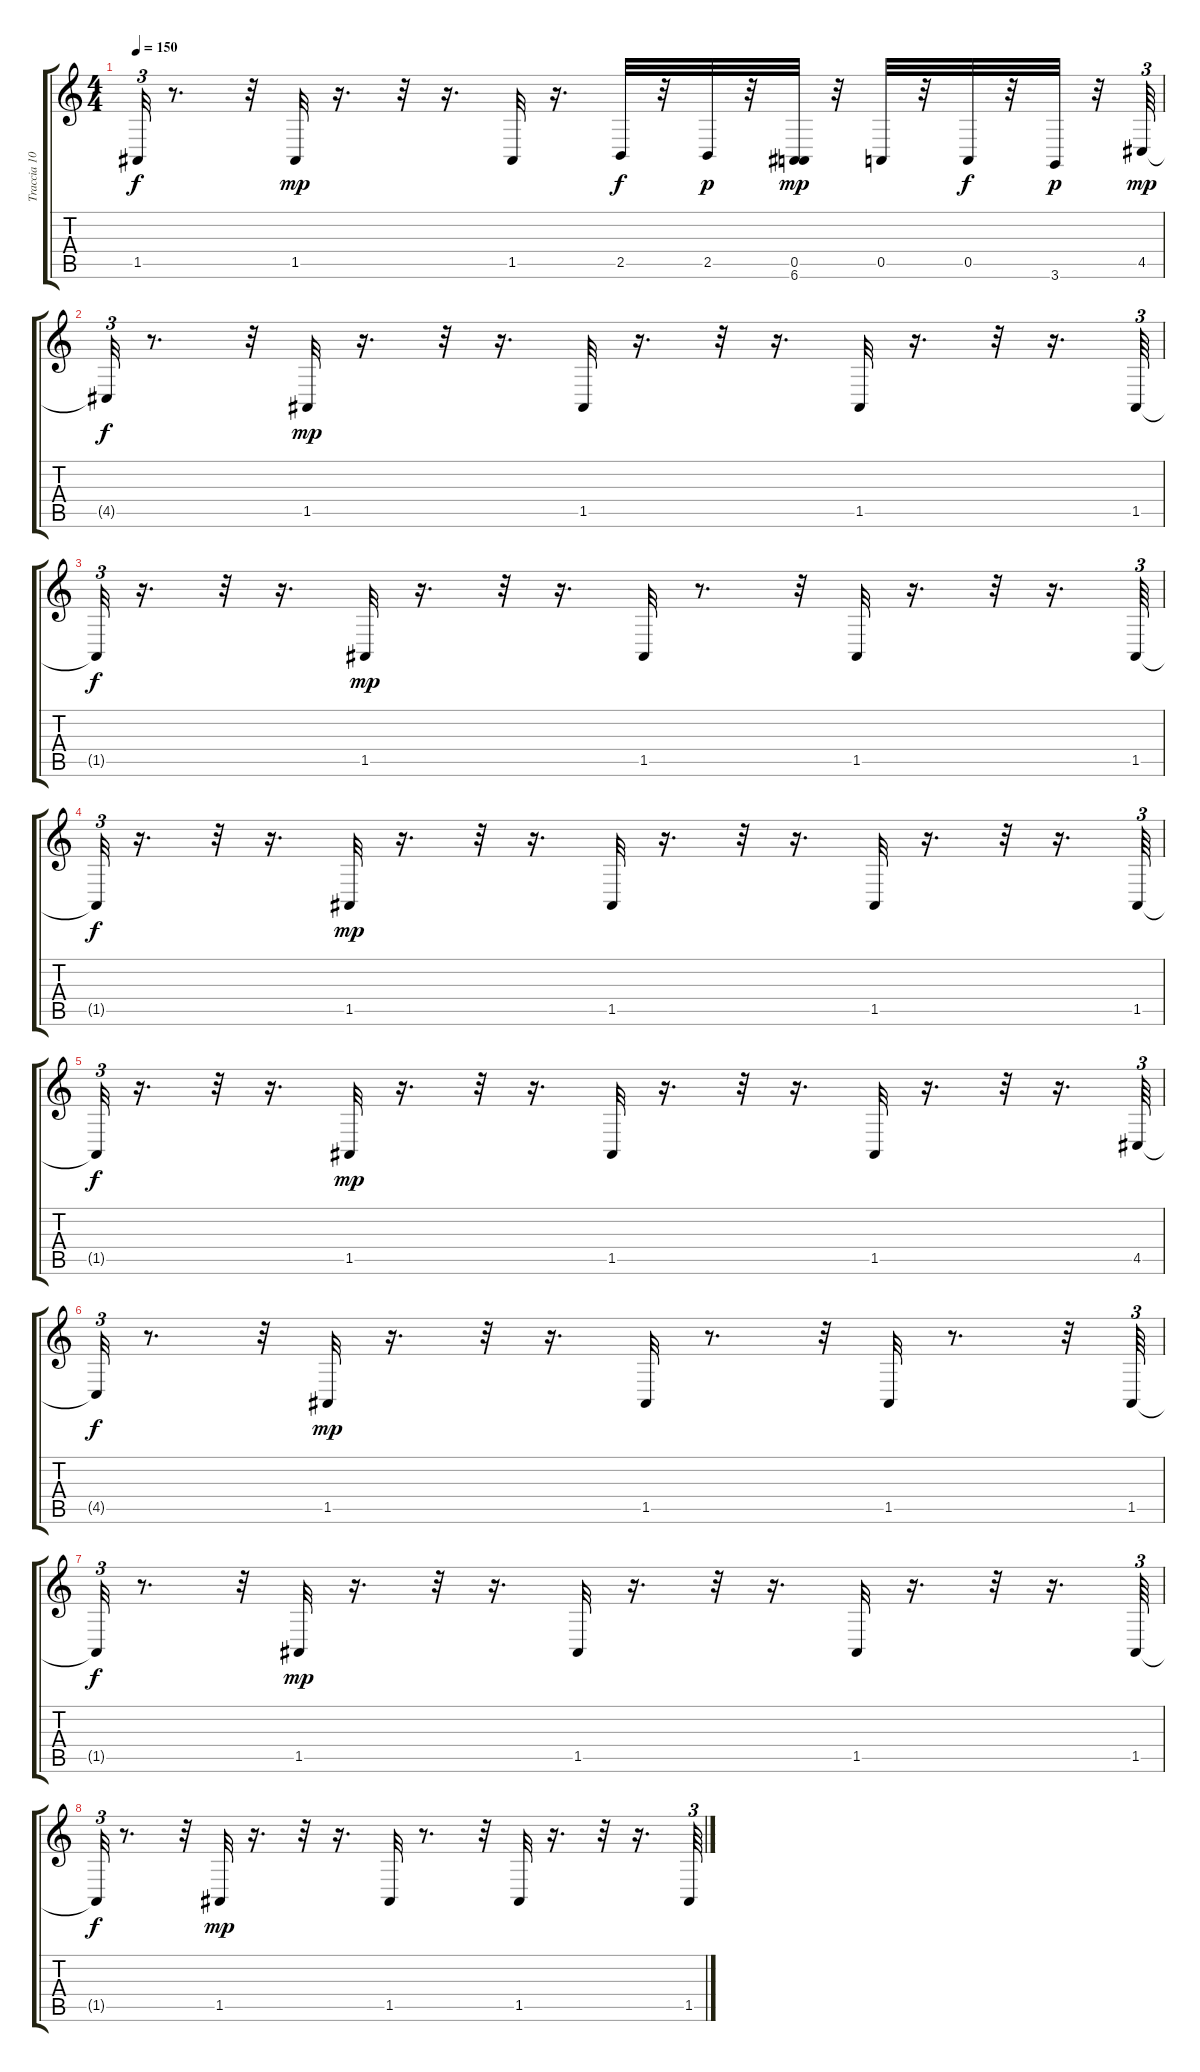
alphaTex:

\track ("Traccia 10" "Traccia 10") {instrument acousticgrandpiano}
\staff {score tabs}
\tuning (E4 B3 G3 D3 A2 E2) {hide}
\ts (4 4)
\tempo 150
\clef g2
\ks c
1.5{t}.32{tu (3 2) dy f} r.8{d} r.32 1.5.32{dy mp} r.16{d} r.32 r.16{d} 1.5.32 r.16{d} 2.5.32{dy f} r.32 2.5.32{dy p} r.32 (0.5 6.6).32{dy mp} r.32 0.5.32 r.32 0.5.32{dy f} r.32 3.6.32{dy p} r.32 4.5.64{tu (3 2) dy mp} |
4.5{t}.32{tu (3 2) dy f} r.8{d} r.32 1.5.32{dy mp} r.16{d} r.32 r.16{d} 1.5.32 r.16{d} r.32 r.16{d} 1.5.32 r.16{d} r.32 r.16{d} 1.5.64{tu (3 2)} |
1.5{t}.32{tu (3 2) dy f} r.16{d} r.32 r.16{d} 1.5.32{dy mp} r.16{d} r.32 r.16{d} 1.5.32 r.8{d} r.32 1.5.32 r.16{d} r.32 r.16{d} 1.5.64{tu (3 2)} |
1.5{t}.32{tu (3 2) dy f} r.16{d} r.32 r.16{d} 1.5.32{dy mp} r.16{d} r.32 r.16{d} 1.5.32 r.16{d} r.32 r.16{d} 1.5.32 r.16{d} r.32 r.16{d} 1.5.64{tu (3 2)} |
1.5{t}.32{tu (3 2) dy f} r.16{d} r.32 r.16{d} 1.5.32{dy mp} r.16{d} r.32 r.16{d} 1.5.32 r.16{d} r.32 r.16{d} 1.5.32 r.16{d} r.32 r.16{d} 4.5.64{tu (3 2)} |
4.5{t}.32{tu (3 2) dy f} r.8{d} r.32 1.5.32{dy mp} r.16{d} r.32 r.16{d} 1.5.32 r.8{d} r.32 1.5.32 r.8{d} r.32 1.5.64{tu (3 2)} |
1.5{t}.32{tu (3 2) dy f} r.8{d} r.32 1.5.32{dy mp} r.16{d} r.32 r.16{d} 1.5.32 r.16{d} r.32 r.16{d} 1.5.32 r.16{d} r.32 r.16{d} 1.5.64{tu (3 2)} |
1.5{t}.32{tu (3 2) dy f} r.8{d} r.32 1.5.32{dy mp} r.16{d} r.32 r.16{d} 1.5.32 r.8{d} r.32 1.5.32 r.16{d} r.32 r.16{d} 1.5.64{tu (3 2)}
